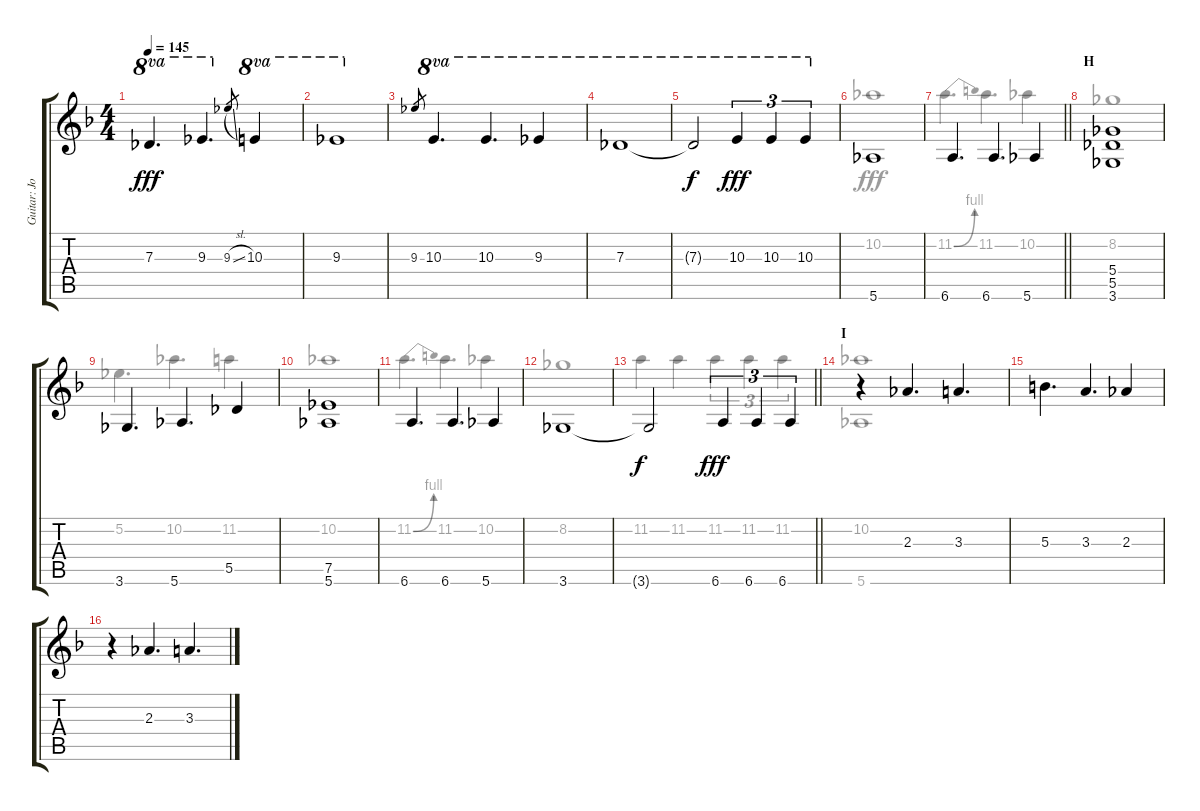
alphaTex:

\track ("Guitar: Jon" "Guitar: Jo") {instrument distortionguitar}
\staff {score tabs}
\tuning (Eb4 Bb3 Gb3 Db3 Ab2 Eb2) {hide}
\voice
\ts (4 4)
\tempo 145
\clef g2
\ks f
7.3.4{d ot 8va dy fff} 9.3.4{d ot 8va} 9.3{sl}.8{gr} 10.3.4{ot 8va} |
9.3.1{ot 8va} |
9.3.8{gr} 10.3.4{d ot 8va} 10.3.4{d ot 8va} 9.3.4{ot 8va} |
7.3.1{ot 8va} |
7.3{t}.2{ot 8va dy f} 10.3.4{tu (3 2) ot 8va dy fff} 10.3.4{tu (3 2) ot 8va} 10.3.4{tu (3 2) ot 8va} |
5.6.1 |
\barLineRight lightlight
6.6.4{d} 6.6.4{d} 5.6.4 |
\section ("" "H")
(5.4 5.5 3.6).1 |
3.6.4{d} 5.6.4{d} 5.5.4 |
(7.5 5.6).1 |
6.6.4{d} 6.6.4{d} 5.6.4 |
3.6.1 |
\barLineRight lightlight
3.6{t}.2{dy f} 6.6.4{tu (3 2) dy fff} 6.6.4{tu (3 2)} 6.6.4{tu (3 2)} |
\section ("" "I")
r.4 2.3.4{d} 3.3.4{d} |
5.3.4{d} 3.3.4{d} 2.3.4 |
r.4 2.3.4{d} 3.3.4{d}
\voice
\clef g2
\ottava regular
\simile none
\ks f
|
|
|
|
|
10.2.1 |
\barLineRight lightlight
11.2{be (bend 0 0 60 4)}.4{d} 11.2.4{d} 10.2.4 |
8.2.1 |
5.2.4{d} 10.2.4{d} 11.2.4 |
10.2.1 |
11.2{be (bend 0 0 60 4)}.4{d} 11.2.4{d} 10.2.4 |
8.2.1 |
\barLineRight lightlight
11.2.4 11.2.4 11.2.4{tu (3 2)} 11.2.4{tu (3 2)} 11.2.4{tu (3 2)} |
(10.2 5.6).1 |
|
